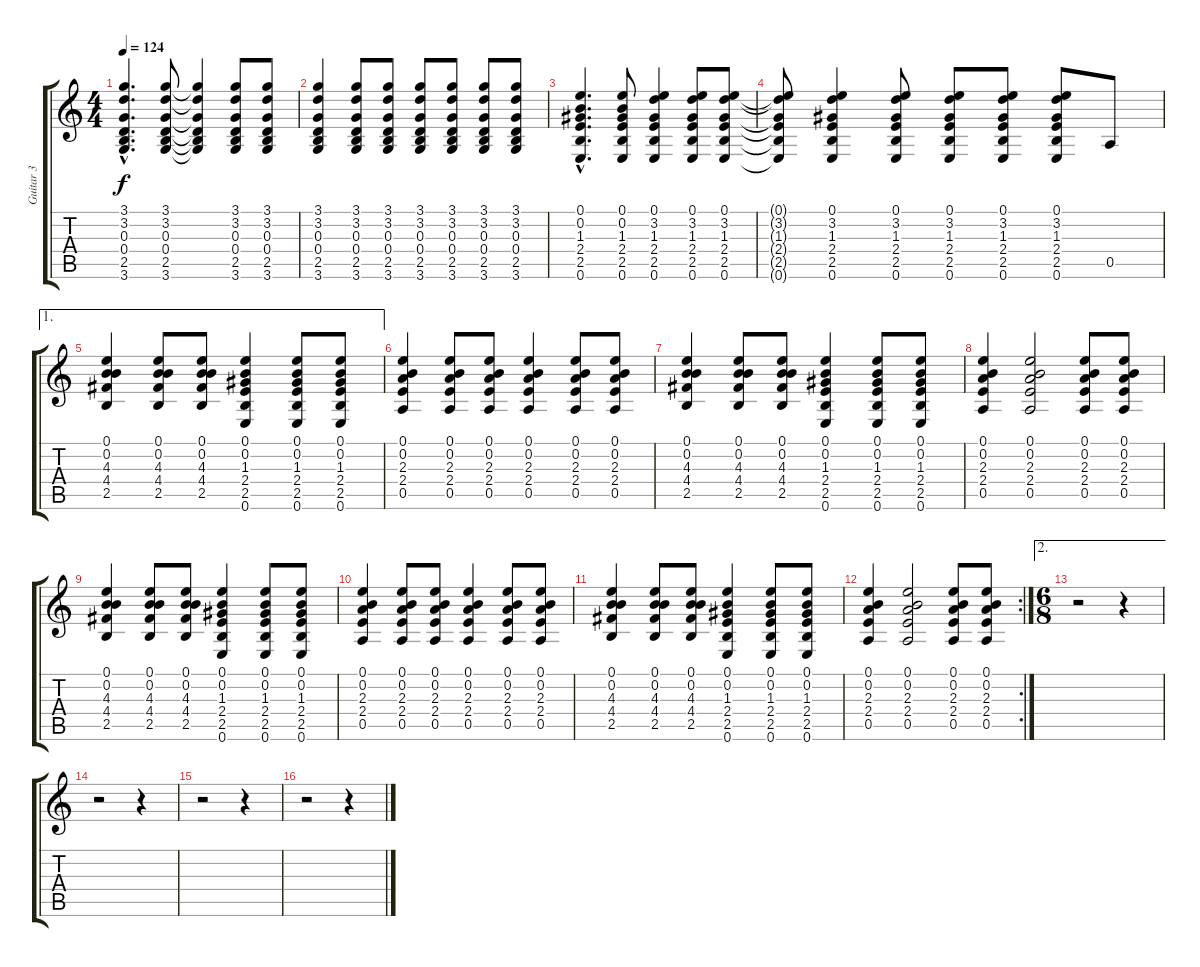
\track ("Guitar 3" "Guitar 3") {instrument overdrivenguitar}
\staff {score tabs}
\tuning (E4 B3 G3 D3 A2 E2) {hide}
\ts (4 4)
\tempo 124
\clef g2
\ks c
(3.1{hac} 3.2{hac} 0.3{hac} 0.4{hac} 2.5{hac} 3.6{hac}).4{d dy f} (3.1 3.2 0.3 0.4 2.5 3.6).8 (3.1{t} 3.2{t} 0.3{t} 0.4{t} 2.5{t} 3.6{t}).4 (3.1 3.2 0.3 0.4 2.5 3.6).8 (3.1 3.2 0.3 0.4 2.5 3.6).8 |
(3.1 3.2 0.3 0.4 2.5 3.6).4 (3.1 3.2 0.3 0.4 2.5 3.6).8 (3.1 3.2 0.3 0.4 2.5 3.6).8 (3.1 3.2 0.3 0.4 2.5 3.6).8 (3.1 3.2 0.3 0.4 2.5 3.6).8 (3.1 3.2 0.3 0.4 2.5 3.6).8 (3.1 3.2 0.3 0.4 2.5 3.6).8 |
(0.1{hac} 0.2{hac} 1.3{hac} 2.4{hac} 2.5{hac} 0.6{hac}).4{d} (0.1 0.2 1.3 2.4 2.5 0.6).8 (0.1 3.2 1.3 2.4 2.5 0.6).4 (0.1 3.2 1.3 2.4 2.5 0.6).8 (0.1 3.2 1.3 2.4 2.5 0.6).8 |
(0.1{t} 3.2{t} 1.3{t} 2.4{t} 2.5{t} 0.6{t}).8 (0.1 3.2 1.3 2.4 2.5 0.6).4 (0.1 3.2 1.3 2.4 2.5 0.6).8 (0.1 3.2 1.3 2.4 2.5 0.6).8 (0.1 3.2 1.3 2.4 2.5 0.6).8 (0.1 3.2 1.3 2.4 2.5 0.6).8 0.5.8 |
\ae 1
(0.1 0.2 4.3 4.4 2.5).4 (0.1 0.2 4.3 4.4 2.5).8 (0.1 0.2 4.3 4.4 2.5).8 (0.1 0.2 1.3 2.4 2.5 0.6).4 (0.1 0.2 1.3 2.4 2.5 0.6).8 (0.1 0.2 1.3 2.4 2.5 0.6).8 |
(0.1 0.2 2.3 2.4 0.5).4 (0.1 0.2 2.3 2.4 0.5).8 (0.1 0.2 2.3 2.4 0.5).8 (0.1 0.2 2.3 2.4 0.5).4 (0.1 0.2 2.3 2.4 0.5).8 (0.1 0.2 2.3 2.4 0.5).8 |
(0.1 0.2 4.3 4.4 2.5).4 (0.1 0.2 4.3 4.4 2.5).8 (0.1 0.2 4.3 4.4 2.5).8 (0.1 0.2 1.3 2.4 2.5 0.6).4 (0.1 0.2 1.3 2.4 2.5 0.6).8 (0.1 0.2 1.3 2.4 2.5 0.6).8 |
(0.1 0.2 2.3 2.4 0.5).4 (0.1 0.2 2.3 2.4 0.5).2 (0.1 0.2 2.3 2.4 0.5).8 (0.1 0.2 2.3 2.4 0.5).8 |
(0.1 0.2 4.3 4.4 2.5).4 (0.1 0.2 4.3 4.4 2.5).8 (0.1 0.2 4.3 4.4 2.5).8 (0.1 0.2 1.3 2.4 2.5 0.6).4 (0.1 0.2 1.3 2.4 2.5 0.6).8 (0.1 0.2 1.3 2.4 2.5 0.6).8 |
(0.1 0.2 2.3 2.4 0.5).4 (0.1 0.2 2.3 2.4 0.5).8 (0.1 0.2 2.3 2.4 0.5).8 (0.1 0.2 2.3 2.4 0.5).4 (0.1 0.2 2.3 2.4 0.5).8 (0.1 0.2 2.3 2.4 0.5).8 |
(0.1 0.2 4.3 4.4 2.5).4 (0.1 0.2 4.3 4.4 2.5).8 (0.1 0.2 4.3 4.4 2.5).8 (0.1 0.2 1.3 2.4 2.5 0.6).4 (0.1 0.2 1.3 2.4 2.5 0.6).8 (0.1 0.2 1.3 2.4 2.5 0.6).8 |
\rc 2
(0.1 0.2 2.3 2.4 0.5).4 (0.1 0.2 2.3 2.4 0.5).2 (0.1 0.2 2.3 2.4 0.5).8 (0.1 0.2 2.3 2.4 0.5).8 |
\ae 2
\ts (6 8)
r.2 r.4 |
r.2 r.4 |
r.2 r.4 |
r.2 r.4
